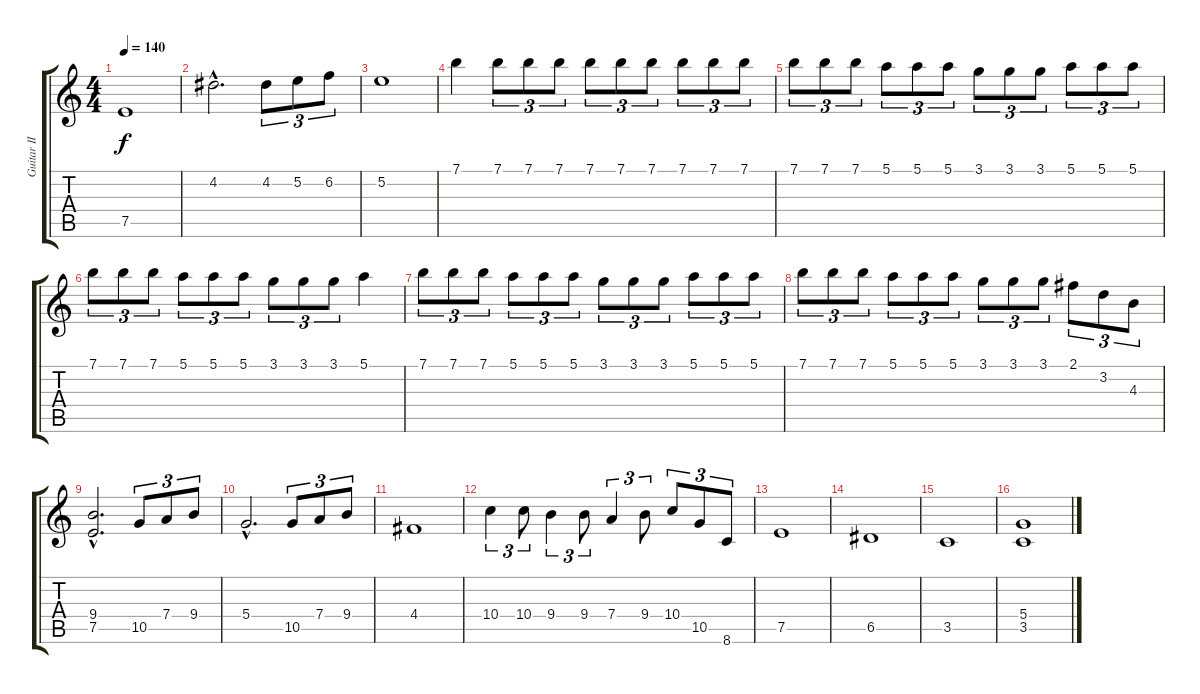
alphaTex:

\track ("Guitar II" "Guitar II") {instrument distortionguitar}
\staff {score tabs}
\tuning (E4 B3 G3 D3 A2 E2) {hide}
\ts (4 4)
\tempo 140
\clef g2
\ks c
7.5.1{dy f} |
4.2{hac}.2{d} 4.2.8{tu (3 2)} 5.2.8{tu (3 2)} 6.2.8{tu (3 2)} |
5.2.1 |
7.1.4 7.1.8{tu (3 2)} 7.1.8{tu (3 2)} 7.1.8{tu (3 2)} 7.1.8{tu (3 2)} 7.1.8{tu (3 2)} 7.1.8{tu (3 2)} 7.1.8{tu (3 2)} 7.1.8{tu (3 2)} 7.1.8{tu (3 2)} |
7.1.8{tu (3 2)} 7.1.8{tu (3 2)} 7.1.8{tu (3 2)} 5.1.8{tu (3 2)} 5.1.8{tu (3 2)} 5.1.8{tu (3 2)} 3.1.8{tu (3 2)} 3.1.8{tu (3 2)} 3.1.8{tu (3 2)} 5.1.8{tu (3 2)} 5.1.8{tu (3 2)} 5.1.8{tu (3 2)} |
7.1.8{tu (3 2)} 7.1.8{tu (3 2)} 7.1.8{tu (3 2)} 5.1.8{tu (3 2)} 5.1.8{tu (3 2)} 5.1.8{tu (3 2)} 3.1.8{tu (3 2)} 3.1.8{tu (3 2)} 3.1.8{tu (3 2)} 5.1.4 |
7.1.8{tu (3 2)} 7.1.8{tu (3 2)} 7.1.8{tu (3 2)} 5.1.8{tu (3 2)} 5.1.8{tu (3 2)} 5.1.8{tu (3 2)} 3.1.8{tu (3 2)} 3.1.8{tu (3 2)} 3.1.8{tu (3 2)} 5.1.8{tu (3 2)} 5.1.8{tu (3 2)} 5.1.8{tu (3 2)} |
7.1.8{tu (3 2)} 7.1.8{tu (3 2)} 7.1.8{tu (3 2)} 5.1.8{tu (3 2)} 5.1.8{tu (3 2)} 5.1.8{tu (3 2)} 3.1.8{tu (3 2)} 3.1.8{tu (3 2)} 3.1.8{tu (3 2)} 2.1.8{tu (3 2)} 3.2.8{tu (3 2)} 4.3.8{tu (3 2)} |
(9.4{hac} 7.5{hac}).2{d} 10.5.8{tu (3 2)} 7.4.8{tu (3 2)} 9.4.8{tu (3 2)} |
5.4{hac}.2{d} 10.5.8{tu (3 2)} 7.4.8{tu (3 2)} 9.4.8{tu (3 2)} |
4.4.1 |
10.4.4{tu (3 2)} 10.4.8{tu (3 2)} 9.4.4{tu (3 2)} 9.4.8{tu (3 2)} 7.4.4{tu (3 2)} 9.4.8{tu (3 2)} 10.4.8{tu (3 2)} 10.5.8{tu (3 2)} 8.6.8{tu (3 2)} |
7.5.1 |
6.5.1 |
3.5.1 |
(5.4 3.5).1
